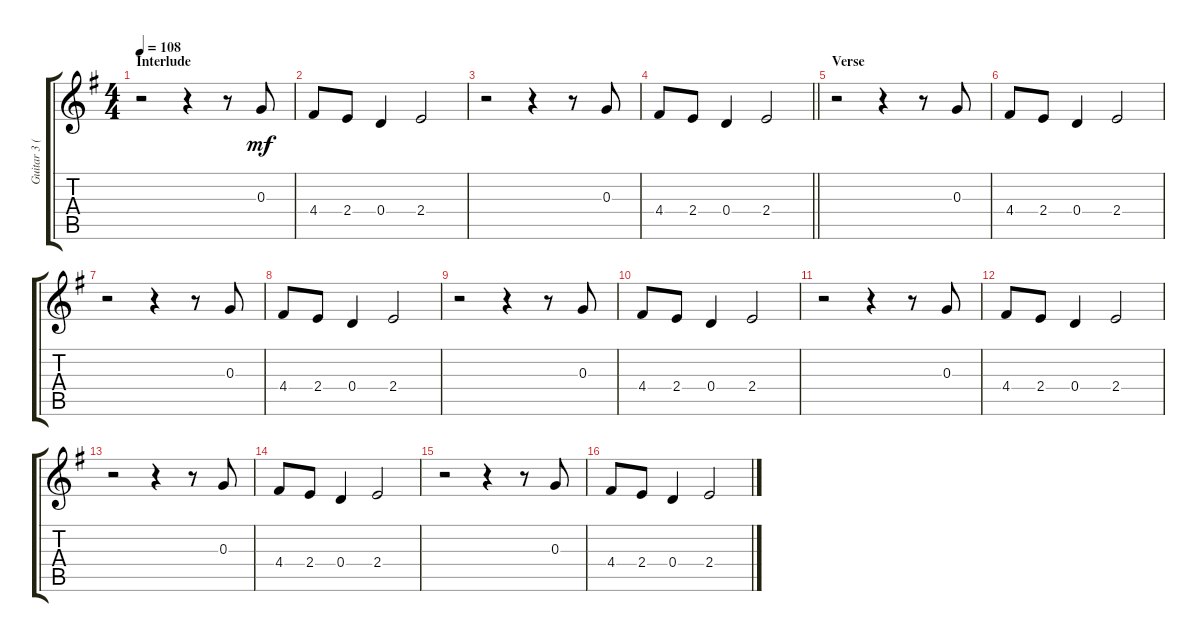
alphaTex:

\track ("Guitar 3 (Clean)" "Guitar 3 (") {instrument electricguitarclean}
\staff {score tabs}
\tuning (E4 B3 G3 D3 A2 E2) {hide}
\ts (4 4)
\section ("" "Interlude")
\tempo 108
\clef g2
\ks g
r.2{dy mf} r.4 r.8 0.3.8 |
4.4.8 2.4.8 0.4.4 2.4.2 |
r.2 r.4 r.8 0.3.8 |
\barLineRight lightlight
4.4.8 2.4.8 0.4.4 2.4.2 |
\section ("" "Verse")
r.2 r.4 r.8 0.3.8 |
4.4.8 2.4.8 0.4.4 2.4.2 |
r.2 r.4 r.8 0.3.8 |
4.4.8 2.4.8 0.4.4 2.4.2 |
r.2 r.4 r.8 0.3.8 |
4.4.8 2.4.8 0.4.4 2.4.2 |
r.2 r.4 r.8 0.3.8 |
4.4.8 2.4.8 0.4.4 2.4.2 |
r.2 r.4 r.8 0.3.8 |
4.4.8 2.4.8 0.4.4 2.4.2 |
r.2 r.4 r.8 0.3.8 |
4.4.8 2.4.8 0.4.4 2.4.2
